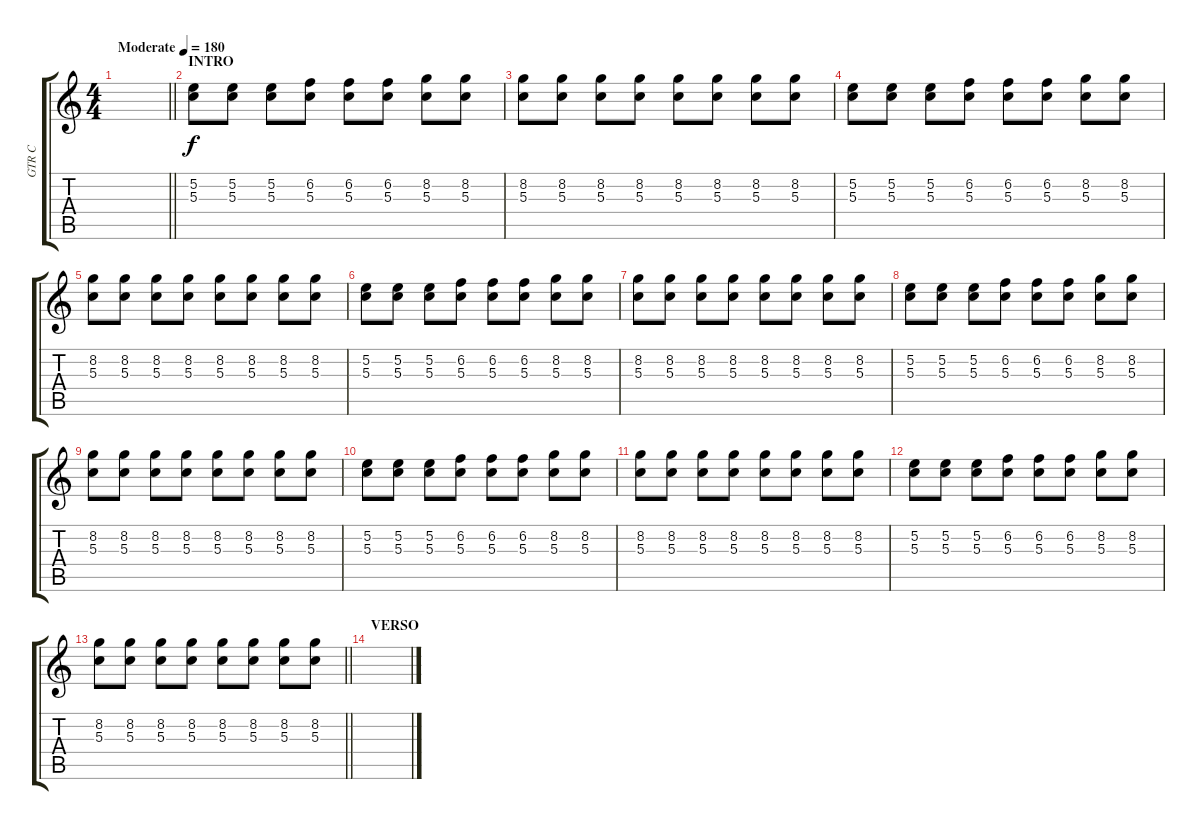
\track ("GTR C" "GTR C") {instrument distortionguitar}
\staff {score tabs}
\tuning (E4 B3 G3 D3 A2 D2) {hide}
\ts (4 4)
\tempo (180 "Moderate")
\clef g2
\barLineRight lightlight
\ks c
|
\section ("" "INTRO")
(5.2 5.3).8 (5.2 5.3).8 (5.2 5.3).8 (6.2 5.3).8 (6.2 5.3).8 (6.2 5.3).8 (8.2 5.3).8 (8.2 5.3).8 |
(8.2 5.3).8 (8.2 5.3).8 (8.2 5.3).8 (8.2 5.3).8 (8.2 5.3).8 (8.2 5.3).8 (8.2 5.3).8 (8.2 5.3).8 |
(5.2 5.3).8 (5.2 5.3).8 (5.2 5.3).8 (6.2 5.3).8 (6.2 5.3).8 (6.2 5.3).8 (8.2 5.3).8 (8.2 5.3).8 |
(8.2 5.3).8 (8.2 5.3).8 (8.2 5.3).8 (8.2 5.3).8 (8.2 5.3).8 (8.2 5.3).8 (8.2 5.3).8 (8.2 5.3).8 |
(5.2 5.3).8 (5.2 5.3).8 (5.2 5.3).8 (6.2 5.3).8 (6.2 5.3).8 (6.2 5.3).8 (8.2 5.3).8 (8.2 5.3).8 |
(8.2 5.3).8 (8.2 5.3).8 (8.2 5.3).8 (8.2 5.3).8 (8.2 5.3).8 (8.2 5.3).8 (8.2 5.3).8 (8.2 5.3).8 |
(5.2 5.3).8 (5.2 5.3).8 (5.2 5.3).8 (6.2 5.3).8 (6.2 5.3).8 (6.2 5.3).8 (8.2 5.3).8 (8.2 5.3).8 |
(8.2 5.3).8 (8.2 5.3).8 (8.2 5.3).8 (8.2 5.3).8 (8.2 5.3).8 (8.2 5.3).8 (8.2 5.3).8 (8.2 5.3).8 |
(5.2 5.3).8 (5.2 5.3).8 (5.2 5.3).8 (6.2 5.3).8 (6.2 5.3).8 (6.2 5.3).8 (8.2 5.3).8 (8.2 5.3).8 |
(8.2 5.3).8 (8.2 5.3).8 (8.2 5.3).8 (8.2 5.3).8 (8.2 5.3).8 (8.2 5.3).8 (8.2 5.3).8 (8.2 5.3).8 |
(5.2 5.3).8 (5.2 5.3).8 (5.2 5.3).8 (6.2 5.3).8 (6.2 5.3).8 (6.2 5.3).8 (8.2 5.3).8 (8.2 5.3).8 |
\barLineRight lightlight
(8.2 5.3).8 (8.2 5.3).8 (8.2 5.3).8 (8.2 5.3).8 (8.2 5.3).8 (8.2 5.3).8 (8.2 5.3).8 (8.2 5.3).8 |
\section ("" "VERSO")
